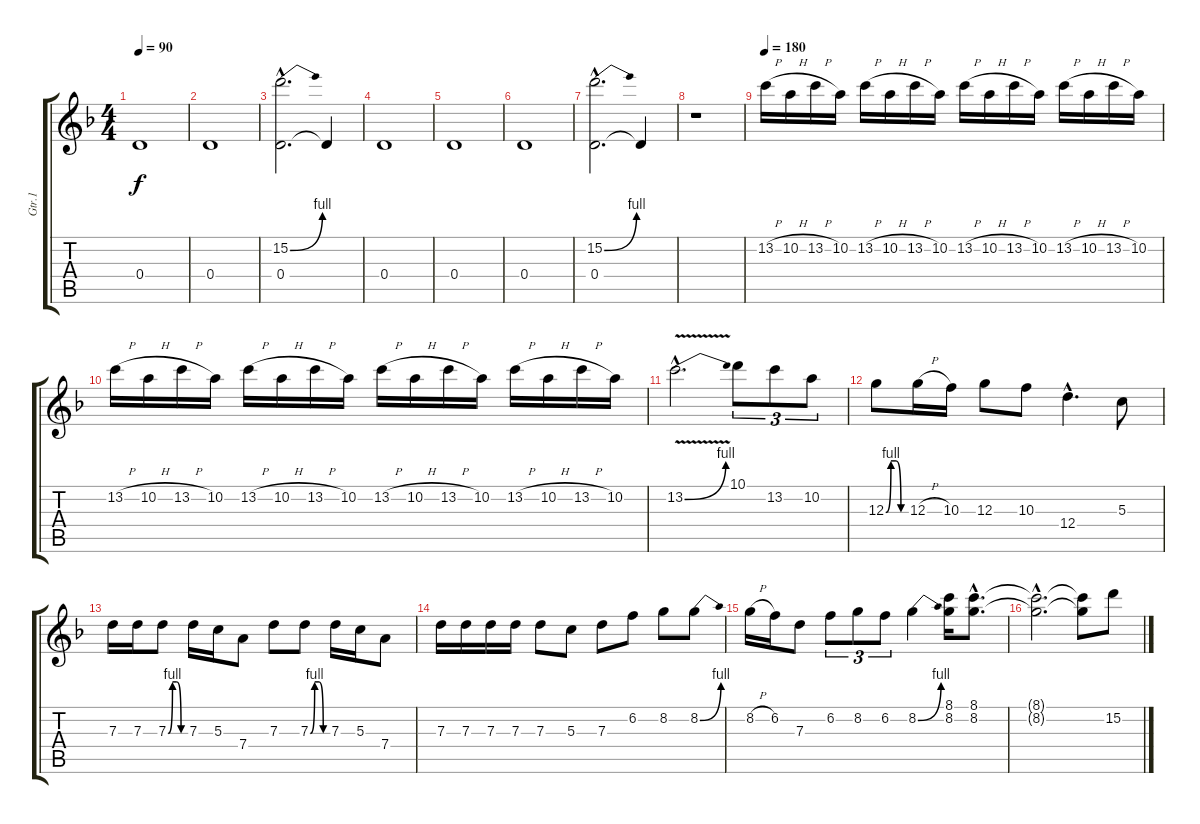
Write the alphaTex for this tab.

\track ("Gtr.1" "Gtr.1") {instrument electricguitarclean}
\staff {score tabs}
\tuning (E4 B3 G3 D3 A2 E2) {hide}
\ts (4 4)
\tempo 90
\clef g2
\ks f
0.4.1{dy f} |
0.4.1 |
(15.2{be (bend 0 0 60 4) hac} 0.4{hac}).2{d} 0.4{t}.4 |
0.4.1 |
0.4.1 |
0.4.1 |
(15.2{be (bend 0 0 60 4) hac} 0.4{hac}).2{d} 0.4{t}.4 |
r.1 |
\tempo 180
13.2{h}.16{instrument distortionguitar} 10.2{h}.16 13.2{h}.16 10.2.16 13.2{h}.16 10.2{h}.16 13.2{h}.16 10.2.16 13.2{h}.16 10.2{h}.16 13.2{h}.16 10.2.16 13.2{h}.16 10.2{h}.16 13.2{h}.16 10.2.16 |
13.2{h}.16 10.2{h}.16 13.2{h}.16 10.2.16 13.2{h}.16 10.2{h}.16 13.2{h}.16 10.2.16 13.2{h}.16 10.2{h}.16 13.2{h}.16 10.2.16 13.2{h}.16 10.2{h}.16 13.2{h}.16 10.2.16 |
13.2{be (bend 0 0 60 4) v hac}.2{d} 10.1.8{tu (3 2)} 13.2.8{tu (3 2)} 10.2.8{tu (3 2)} |
12.3{be (custom 0 0 15 4 30 4 45 0 60 0)}.8 12.3{h}.16 10.3.16 12.3.8 10.3.8 12.4{hac}.4{d} 5.3.8 |
7.3.16 7.3.16 7.3{be (custom 0 0 15 4 30 4 45 0 60 0)}.8 7.3.16 5.3.16 7.4.8 7.3.8 7.3{be (custom 0 0 15 4 30 4 45 0 60 0)}.8 7.3.16 5.3.16 7.4.8 |
7.3.16 7.3.16 7.3.16 7.3.16 7.3.8 5.3.8 7.3.8 6.2.8 8.2.8 8.2{be (bend 0 0 60 4)}.8 |
8.2{h}.16 6.2.16 7.3.8 6.2.8{tu (3 2)} 8.2.8{tu (3 2)} 6.2.8{tu (3 2)} 8.2{be (bend 0 0 60 4)}.4 (8.1 8.2).16 (8.1{hac} 8.2{hac}).8{d} |
(8.1{hac t} 8.2{hac t}).2{d} (8.1{t} 8.2{t}).8 15.2.8
